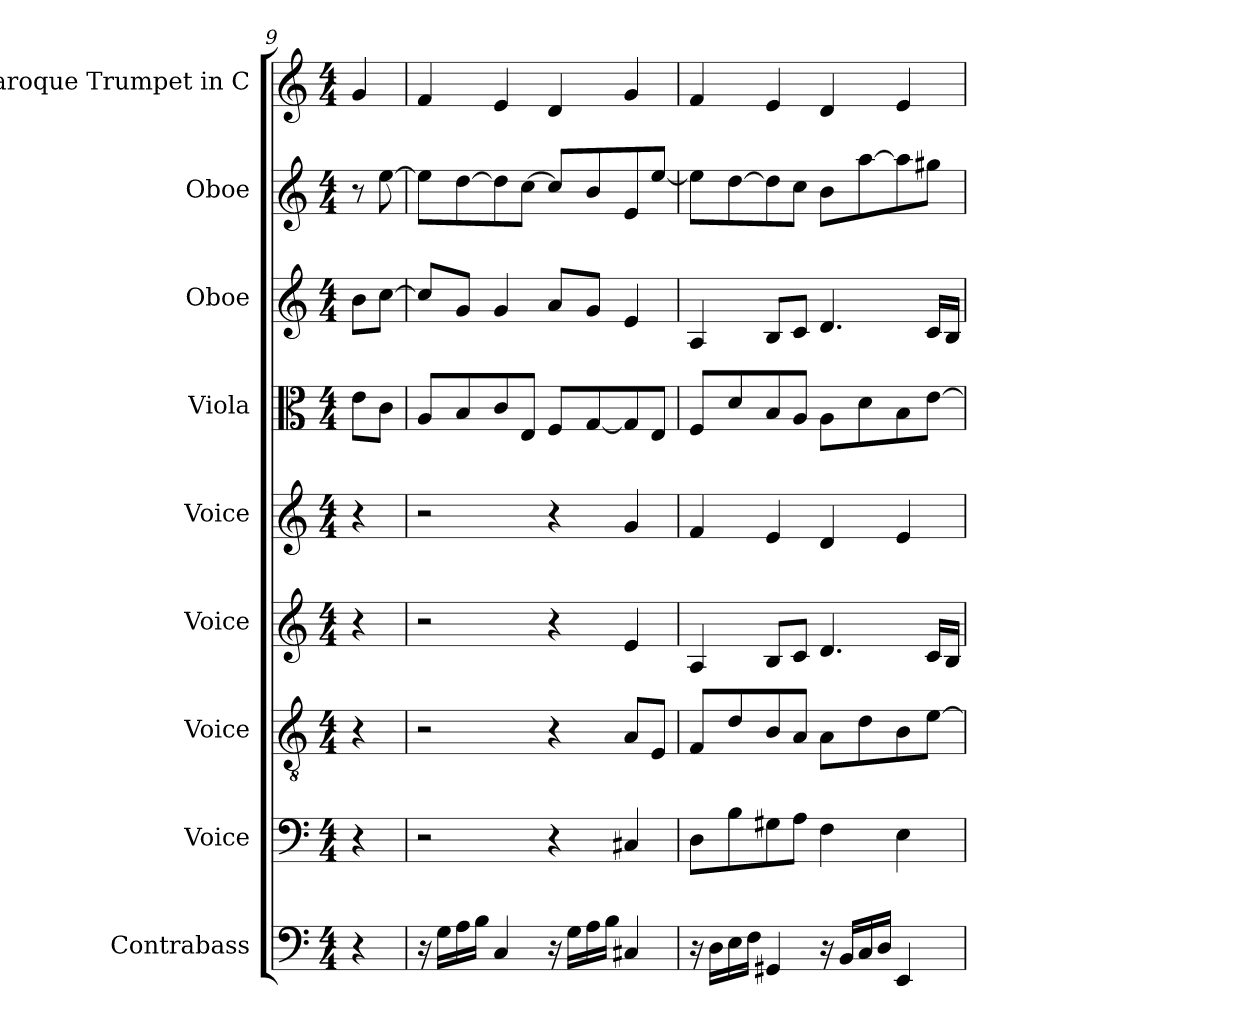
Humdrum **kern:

**kern	**kern	**kern	**kern	**kern	**kern	**kern	**kern	**kern
*part9	*part8	*part7	*part6	*part5	*part4	*part3	*part2	*part1
*staff9	*staff8	*staff7	*staff6	*staff5	*staff4	*staff3	*staff2	*staff1
*I"Contrabass	*I"Voice	*I"Voice	*I"Voice	*I"Voice	*I"Viola	*I"Oboe	*I"Oboe	*I"Baroque Trumpet in C
*I'Cb.	*I'V	*I'V	*I'V	*I'V	*I'Vla.	*I'Ob.	*I'Ob.	*I'Bq. Tpt. C
*clefF4	*clefF4	*clefGv2	*clefG2	*clefG2	*clefC3	*clefG2	*clefG2	*clefG2
*ITrd7c12	*	*	*	*	*	*	*	*
*k[]	*k[]	*k[]	*k[]	*k[]	*k[]	*k[]	*k[]	*k[]
*M4/4	*M4/4	*M4/4	*M4/4	*M4/4	*M4/4	*M4/4	*M4/4	*M4/4
=9	=9	=9	=9	=9	=9	=9	=9	=9
4r	4r	4r	4r	4r	8eL	8bL	8r	4g
.	.	.	.	.	8cJ	[8ccJ	[8ee	.
=10	=10	=10	=10	=10	=10	=10	=10	=10
16r	2r	2r	2r	2r	8AL	8ccL]	8eeL]	4f
16GGLL	.	.	.	.	.	.	.	.
16AA	.	.	.	.	8B	8gJ	[8dd	.
16BBJJ	.	.	.	.	.	.	.	.
4CC	.	.	.	.	8c	4g	8dd]	4e
.	.	.	.	.	8EJ	.	[8ccJ	.
16r	4r	4r	4r	4r	8FL	8aL	8ccL]	4d
16GGLL	.	.	.	.	.	.	.	.
16AA	.	.	.	.	[8G	8gJ	8b	.
16BBJJ	.	.	.	.	.	.	.	.
4CC#X	4C#X	8AL	4e	4g	8G]	4e	8e	4g
.	.	8EJ	.	.	8EJ	.	[8eeJ	.
=11	=11	=11	=11	=11	=11	=11	=11	=11
16r	8DL	8FL	4A	4f	8FL	4A	8eeL]	4f
16DDLL	.	.	.	.	.	.	.	.
16EE	8B	8d	.	.	8d	.	[8dd	.
16FFJJ	.	.	.	.	.	.	.	.
4GGG#X	8G#X	8B	8BL	4e	8B	8BL	8dd]	4e
.	8AJ	8AJ	8cJ	.	8AJ	8cJ	8ccJ	.
16r	4F	8AL	4.d	4d	8AL	4.d	8bL	4d
16BBBLL	.	.	.	.	.	.	.	.
16CC	.	8d	.	.	8d	.	[8aa	.
16DDJJ	.	.	.	.	.	.	.	.
4EEE	4E	8B	.	4e	8B	.	8aa]	4e
.	.	[8eJ	16cLL	.	[8eJ	16cLL	8gg#XJ	.
.	.	.	16BJJ	.	.	16BJJ	.	.
=	=	=	=	=	=	=	=	=
*-	*-	*-	*-	*-	*-	*-	*-	*-
